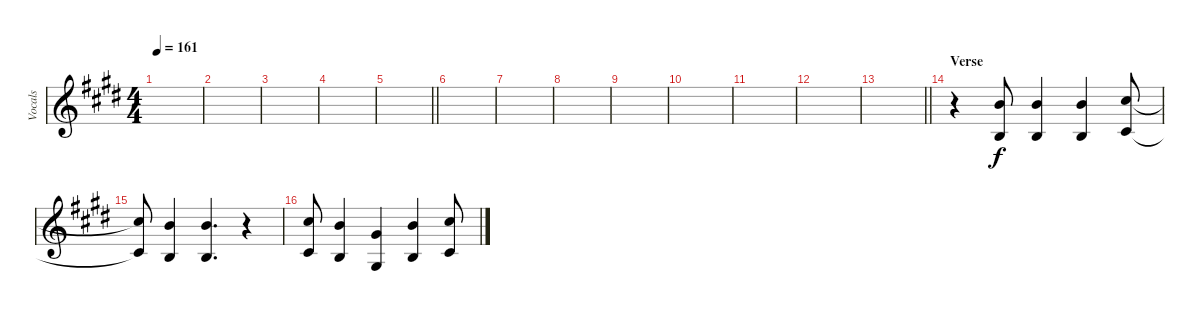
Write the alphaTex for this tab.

\track ("Vocals" "Vocals") {instrument tenorsax}
\staff {score}
\tuning (E4 B3 G3 D3 A2 E2) {hide}
\ts (4 4)
\tempo 161
\clef g2
\ks e
|
|
|
|
\barLineRight lightlight
|
|
|
|
|
|
|
|
\barLineRight lightlight
|
\section ("" "Verse")
r.4 (7.1 0.2).8{dy f} (7.1 0.2).4 (7.1 0.2).4 (9.1 2.2).8 |
(9.1{t} 2.2{t}).8 (7.1 0.2).4 (7.1 0.2).4{d} r.4 |
(9.1 2.2).8 (7.1 0.2).4 (4.1 1.3).4 (7.1 0.2).4 (9.1 2.2).8
